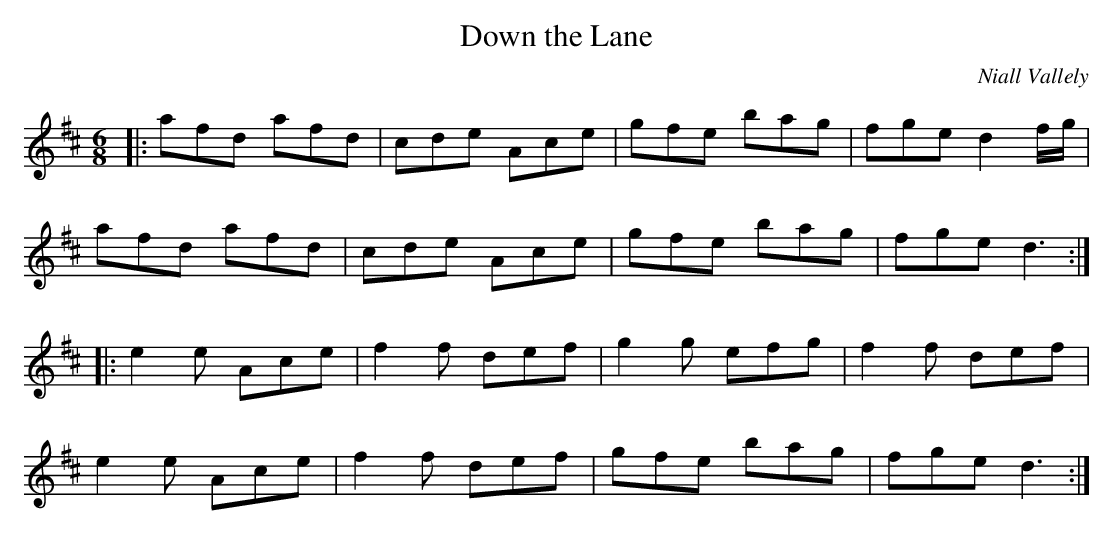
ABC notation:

X:1
T:Down the Lane
M:6/8
L:1/8
C:Niall Vallely
K:D
|:afd afd|cde Ace|gfe bag|fge d2f/g/|
afd afd|cde Ace|gfe bag|fge d3:|
|:e2e Ace|f2f def|g2g efg|f2f def|
e2e Ace|f2f def|gfe bag|fge d3:|
